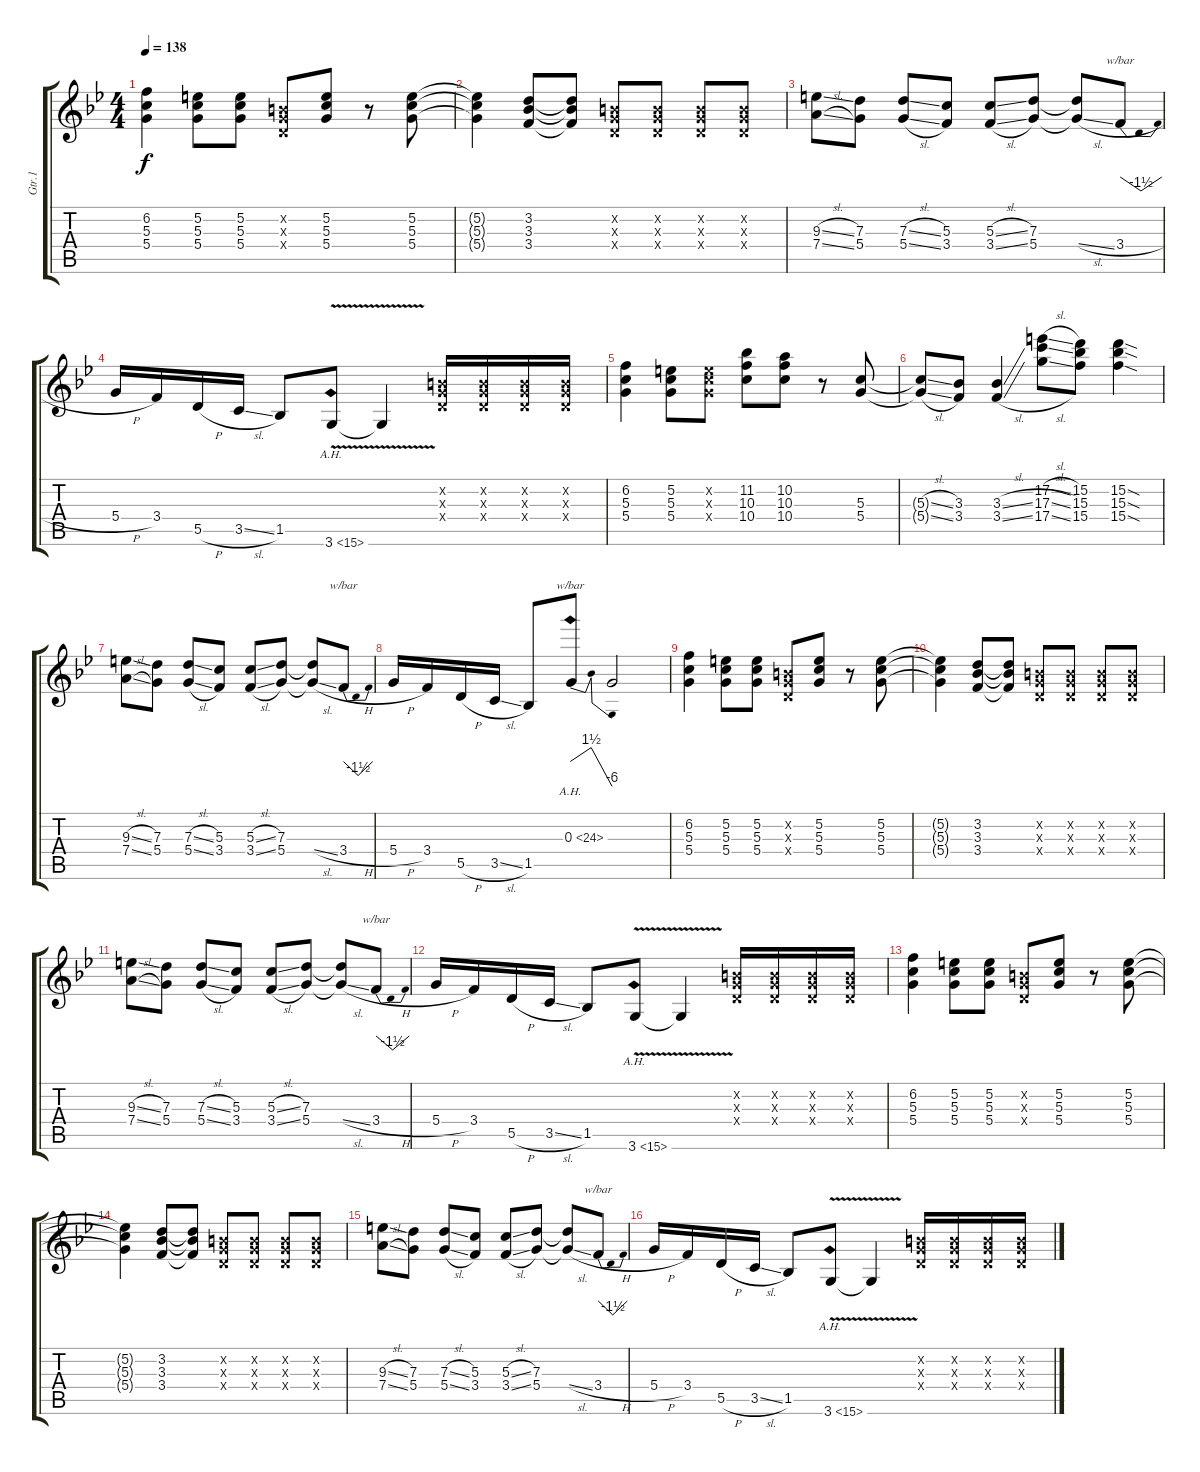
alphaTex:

\track ("Gtr.1" "Gtr.1") {instrument distortionguitar}
\staff {score tabs}
\tuning (E4 B3 G3 D3 A2 E2) {hide}
\ts (4 4)
\tempo 138
\clef g2
\ks bb
(6.2 5.3 5.4).4{dy f} (5.2 5.3 5.4).8 (5.2 5.3 5.4).8 (0.2{x} 0.3{x} 0.4{x}).8 (5.2 5.3 5.4).8 r.8 (5.2 5.3 5.4).8 |
(5.2{t} 5.3{t} 5.4{t}).4 (3.2 3.3 3.4).8 (3.2{t} 3.3{t} 3.4{t}).8 (0.2{x} 0.3{x} 0.4{x}).8 (0.2{x} 0.3{x} 0.4{x}).8 (0.2{x} 0.3{x} 0.4{x}).8 (0.2{x} 0.3{x} 0.4{x}).8 |
(9.3{sl} 7.4{sl}).8 (7.3 5.4).8 (7.3{sl} 5.4{sl}).8 (5.3 3.4).8 (5.3{sl} 3.4{sl}).8 (7.3 5.4).8 (7.3{t} 5.4{sl t}).8 3.4{h}.8{tbe (dip default 0 0 30 -6 60 0)} |
5.4{h}.16 3.4.16 5.5{h}.16 3.5{sl}.16 1.5.8 3.6{ah 12 v}.8 3.6{t}.4 (0.2{x} 0.3{x} 0.4{x}).16 (0.2{x} 0.3{x} 0.4{x}).16 (0.2{x} 0.3{x} 0.4{x}).16 (0.2{x} 0.3{x} 0.4{x}).16 |
(6.2 5.3 5.4).4 (5.2 5.3 5.4).8 (5.2{x} 5.3{x} 5.4{x}).8 (11.2 10.3 10.4).8 (10.2 10.3 10.4).8 r.8 (5.3 5.4).8 |
(5.3{sl t} 5.4{sl t}).8 (3.3 3.4).8 (3.3{sl} 3.4{sl}).4 (17.2{sl} 17.3{sl} 17.4{sl}).8 (15.2 15.3 15.4).8 (15.2{sod} 15.3{sod} 15.4{sod}).4 |
(9.3{sl} 7.4{sl}).8 (7.3 5.4).8 (7.3{sl} 5.4{sl}).8 (5.3 3.4).8 (5.3{sl} 3.4{sl}).8 (7.3 5.4).8 (7.3{t} 5.4{sl t}).8 3.4{h}.8{tbe (dip default 0 0 30 -6 60 0)} |
5.4{h}.16 3.4.16 5.5{h}.16 3.5{sl}.16 1.5.8 0.3{ah 24}.8{tbe (dip default 0 0 10 6 22 6 60 -24)} 0.3{t}.2 |
(6.2 5.3 5.4).4 (5.2 5.3 5.4).8 (5.2 5.3 5.4).8 (0.2{x} 0.3{x} 0.4{x}).8 (5.2 5.3 5.4).8 r.8 (5.2 5.3 5.4).8 |
(5.2{t} 5.3{t} 5.4{t}).4 (3.2 3.3 3.4).8 (3.2{t} 3.3{t} 3.4{t}).8 (0.2{x} 0.3{x} 0.4{x}).8 (0.2{x} 0.3{x} 0.4{x}).8 (0.2{x} 0.3{x} 0.4{x}).8 (0.2{x} 0.3{x} 0.4{x}).8 |
(9.3{sl} 7.4{sl}).8 (7.3 5.4).8 (7.3{sl} 5.4{sl}).8 (5.3 3.4).8 (5.3{sl} 3.4{sl}).8 (7.3 5.4).8 (7.3{t} 5.4{sl t}).8 3.4{h}.8{tbe (dip default 0 0 30 -6 60 0)} |
5.4{h}.16 3.4.16 5.5{h}.16 3.5{sl}.16 1.5.8 3.6{ah 12 v}.8 3.6{t}.4 (0.2{x} 0.3{x} 0.4{x}).16 (0.2{x} 0.3{x} 0.4{x}).16 (0.2{x} 0.3{x} 0.4{x}).16 (0.2{x} 0.3{x} 0.4{x}).16 |
(6.2 5.3 5.4).4 (5.2 5.3 5.4).8 (5.2 5.3 5.4).8 (0.2{x} 0.3{x} 0.4{x}).8 (5.2 5.3 5.4).8 r.8 (5.2 5.3 5.4).8 |
(5.2{t} 5.3{t} 5.4{t}).4 (3.2 3.3 3.4).8 (3.2{t} 3.3{t} 3.4{t}).8 (0.2{x} 0.3{x} 0.4{x}).8 (0.2{x} 0.3{x} 0.4{x}).8 (0.2{x} 0.3{x} 0.4{x}).8 (0.2{x} 0.3{x} 0.4{x}).8 |
(9.3{sl} 7.4{sl}).8 (7.3 5.4).8 (7.3{sl} 5.4{sl}).8 (5.3 3.4).8 (5.3{sl} 3.4{sl}).8 (7.3 5.4).8 (7.3{t} 5.4{sl t}).8 3.4{h}.8{tbe (dip default 0 0 30 -6 60 0)} |
5.4{h}.16 3.4.16 5.5{h}.16 3.5{sl}.16 1.5.8 3.6{ah 12 v}.8 3.6{t}.4 (0.2{x} 0.3{x} 0.4{x}).16 (0.2{x} 0.3{x} 0.4{x}).16 (0.2{x} 0.3{x} 0.4{x}).16 (0.2{x} 0.3{x} 0.4{x}).16
